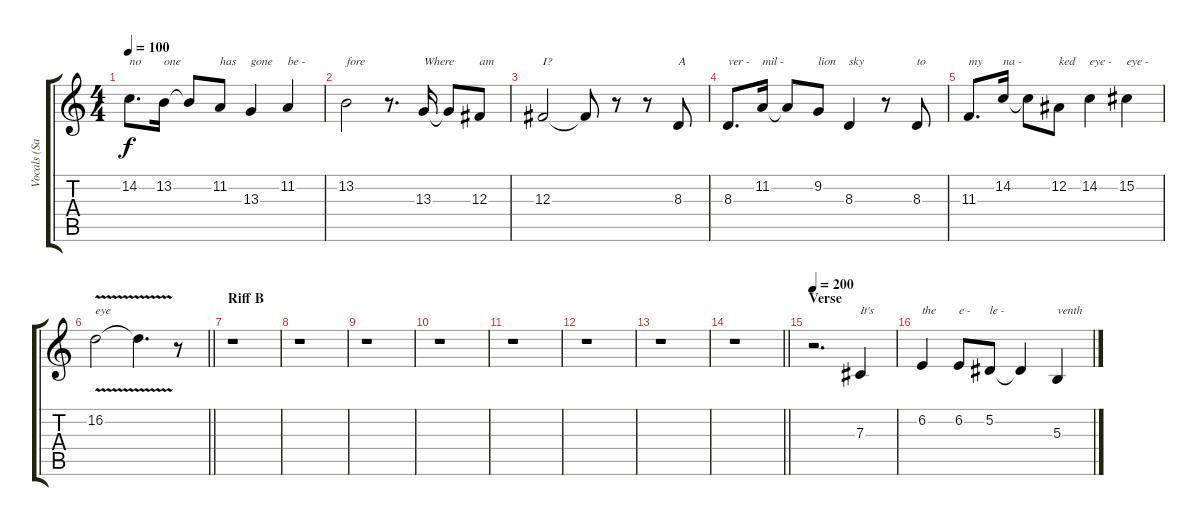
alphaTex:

\track ("Vocals (Sabine)" "Vocals (Sa") {instrument flute}
\staff {score tabs}
\tuning (Eb4 Bb3 Gb3 Db3 Ab2 Eb2) {hide}
\ts (4 4)
\tempo 100
\clef g2
\ks c
14.2.8{d txt "no" dy f} 13.2.16{txt "one"} 13.2{t}.8 11.2.8{txt "has"} 13.3.4{txt "gone"} 11.2.4{txt "be -"} |
13.2.2{txt "fore"} r.8{d} 13.3.16{txt "Where"} 13.3{t}.8 12.3.8{txt "am"} |
12.3.2{txt "I?"} 12.3{t}.8 r.8 r.8 8.3.8{txt "A"} |
8.3.8{d txt "ver -"} 11.2.16{txt "mil -"} 11.2{t}.8 9.2.8{txt "lion"} 8.3.4{txt "sky"} r.8 8.3.8{txt "to"} |
11.3.8{d txt "my"} 14.2.16{txt "na -"} 14.2{t}.8 12.2.8{txt "ked"} 14.2.4{txt "eye -"} 15.2.4{txt "eye -"} |
\barLineRight lightlight
16.2{v}.2{txt "eye"} 16.2{t}.4{d} r.8 |
\section ("" "Riff B")
r.1 |
r.1 |
r.1 |
r.1 |
r.1 |
r.1 |
r.1 |
\barLineRight lightlight
r.1 |
\section ("" "Verse")
\tempo 200
r.2{d} 7.3.4{txt "It's"} |
6.2.4{txt "the"} 6.2.8{txt "e -"} 5.2.8{txt "le -"} 5.2{t}.4 5.3.4{txt "venth"}
